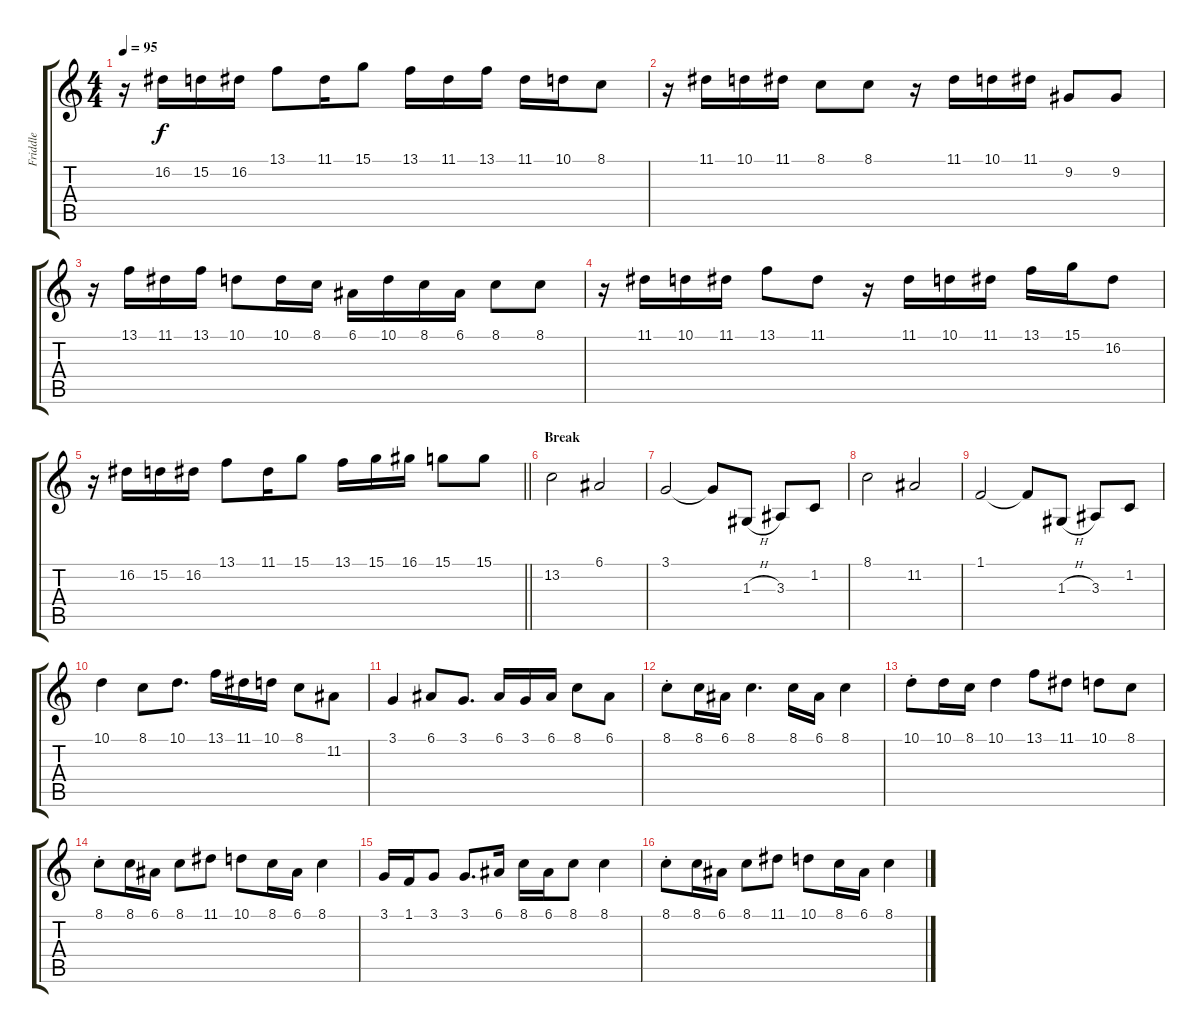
\track ("Friddle" "Friddle") {instrument violin}
\staff {score tabs}
\tuning (E4 B3 G3 D3 A2 E2) {hide}
\ts (4 4)
\tempo 95
\clef g2
\ks c
r.16{dy f} 16.2.16 15.2.16 16.2.16 13.1.8 11.1.16 15.1.8 13.1.16 11.1.16 13.1.16 11.1.16 10.1.16 8.1.8 |
r.16 11.1.16 10.1.16 11.1.16 8.1.8 8.1.8 r.16 11.1.16 10.1.16 11.1.16 9.2.8 9.2.8 |
r.16 13.1.16 11.1.16 13.1.16 10.1.8 10.1.16 8.1.16 6.1.16 10.1.16 8.1.16 6.1.16 8.1.8 8.1.8 |
r.16 11.1.16 10.1.16 11.1.16 13.1.8 11.1.8 r.16 11.1.16 10.1.16 11.1.16 13.1.16 15.1.16 16.2.8 |
\barLineRight lightlight
r.16 16.2.16 15.2.16 16.2.16 13.1.8 11.1.16 15.1.8 13.1.16 15.1.16 16.1.16 15.1.8 15.1.8 |
\section ("" "Break")
13.2.2{volume 10} 6.1.2 |
3.1.2 3.1{t}.8 1.3{h}.8 3.3.8 1.2.8 |
8.1.2 11.2.2 |
1.1.2 1.1{t}.8 1.3{h}.8 3.3.8 1.2.8 |
10.1.4{volume 14} 8.1.8 10.1.8{d} 13.1.16 11.1.16 10.1.16 8.1.8 11.2.8 |
3.1.4 6.1.8 3.1.8{d} 6.1.16 3.1.16 6.1.16 8.1.8 6.1.8 |
8.1{st}.8 8.1.16 6.1.16 8.1.4{d} 8.1.16 6.1.16 8.1.4 |
10.1{st}.8 10.1.16 8.1.16 10.1.4 13.1.8 11.1.8 10.1.8 8.1.8 |
8.1{st}.8 8.1.16 6.1.16 8.1.8 11.1.8 10.1.8 8.1.16 6.1.16 8.1.4 |
3.1.16 1.1.16 3.1.8 3.1.8{d} 6.1.16 8.1.16 6.1.16 8.1.8 8.1.4 |
8.1{st}.8 8.1.16 6.1.16 8.1.8 11.1.8 10.1.8 8.1.16 6.1.16 8.1.4
